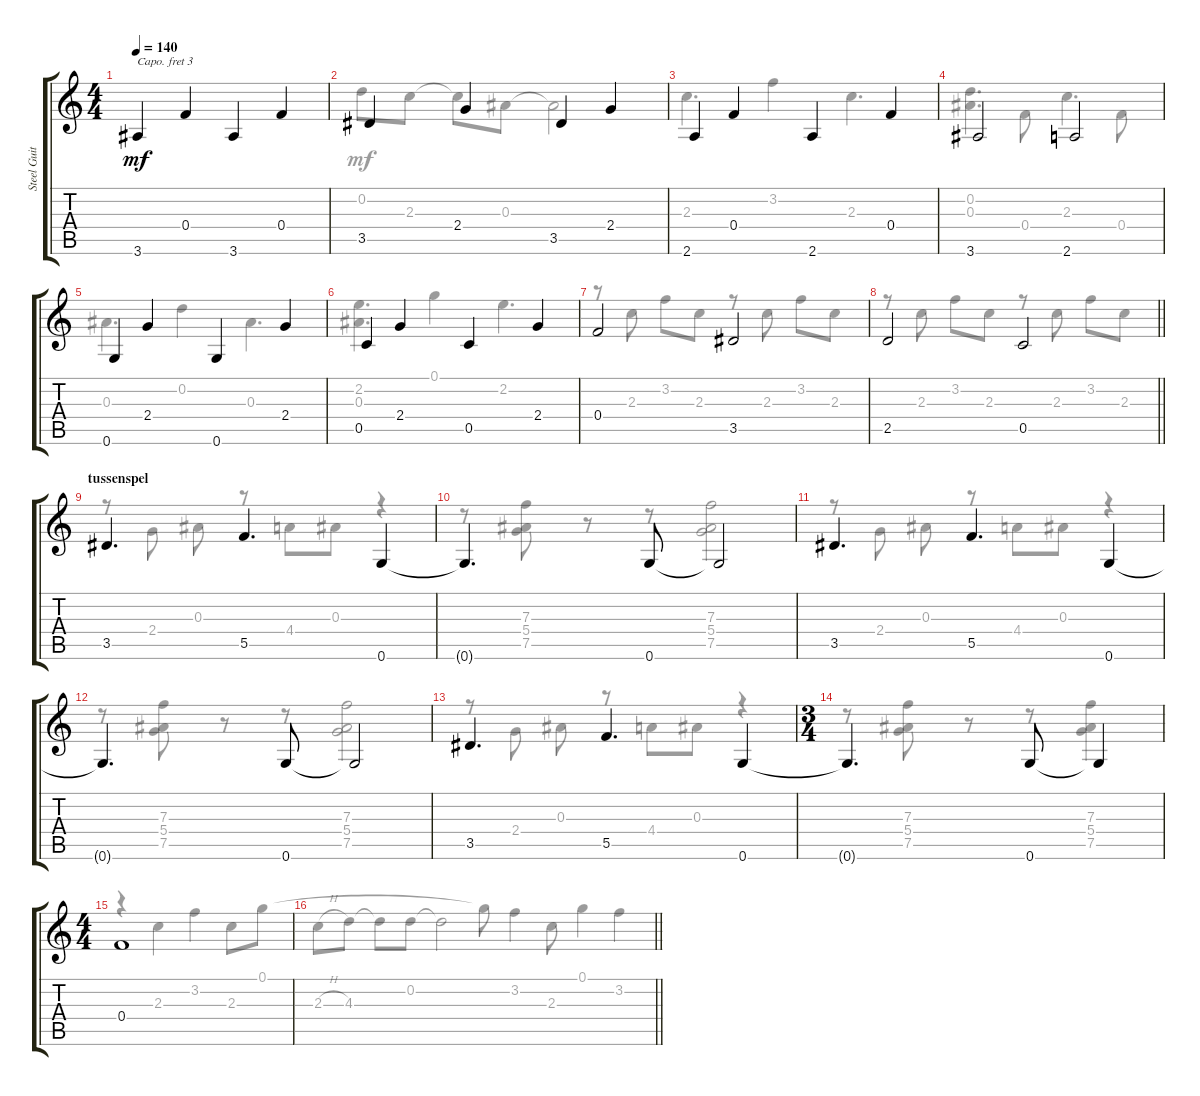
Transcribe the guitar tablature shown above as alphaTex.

\track ("Steel Guitar" "Steel Guit") {instrument acousticguitarsteel}
\staff {score tabs}
\capo 3
\tuning (E4 B3 G3 D3 A2 E2) {hide}
\voice
\ts (4 4)
\tempo 140
\clef g2
\ks c
3.6.4{dy mf} 0.4.4 3.6.4 0.4.4 |
3.5.4 2.4.4 3.5.4 2.4.4 |
2.6.4 0.4.4 2.6.4 0.4.4 |
3.6.2 2.6.2 |
0.6.4 2.4.4 0.6.4 2.4.4 |
0.5.4 2.4.4 0.5.4 2.4.4 |
0.4.2 3.5.2 |
\barLineRight lightlight
2.5.2 0.5.2 |
\section ("" "tussenspel")
3.5.4{d} 5.5.4{d} 0.6.4 |
0.6{t}.4{d} 0.6.8 0.6{t}.2 |
3.5.4{d} 5.5.4{d} 0.6.4 |
0.6{t}.4{d} 0.6.8 0.6{t}.2 |
3.5.4{d} 5.5.4{d} 0.6.4 |
\ts (3 4)
0.6{t}.4{d} 0.6.8 0.6{t}.4 |
\ts (4 4)
0.4.1 |
\barLineRight lightlight
\voice
\clef g2
\ottava regular
\simile none
\ks c
2.3{h}.8{dy mf} 4.3.8 4.3{t}.8 0.2.8 0.2{t}.2 |
0.2.8 2.3.8 2.3{t}.8 0.3.8 0.3{t}.2 |
2.3.4{d} 3.2.4 2.3.4{d} |
(0.2 0.3).4{d} 0.4.8 2.3.4{d} 0.4.8 |
0.3.4{d} 0.2.4 0.3.4{d} |
(2.2 0.3).4{d} 0.1.4 2.2.4{d} |
r.8 2.3.8 3.2.8 2.3.8 r.8 2.3.8 3.2.8 2.3.8 |
\barLineRight lightlight
r.8 2.3.8 3.2.8 2.3.8 r.8 2.3.8 3.2.8 2.3.8 |
r.8 2.4.8 0.3.8 r.8 4.4.8 0.3.8 r.4 |
r.8 (7.3 5.4 7.5).8 r.8 r.8 (7.3 5.4 7.5).2 |
r.8 2.4.8 0.3.8 r.8 4.4.8 0.3.8 r.4 |
r.8 (7.3 5.4 7.5).8 r.8 r.8 (7.3 5.4 7.5).2 |
r.8 2.4.8 0.3.8 r.8 4.4.8 0.3.8 r.4 |
r.8 (7.3 5.4 7.5).8 r.8 r.8 (7.3 5.4 7.5).4 |
r.4 2.3.4 3.2.4 2.3.8 0.1.8 |
\barLineRight lightlight
0.1{t}.8 3.2.4 2.3.8 0.1.4 3.2.4
